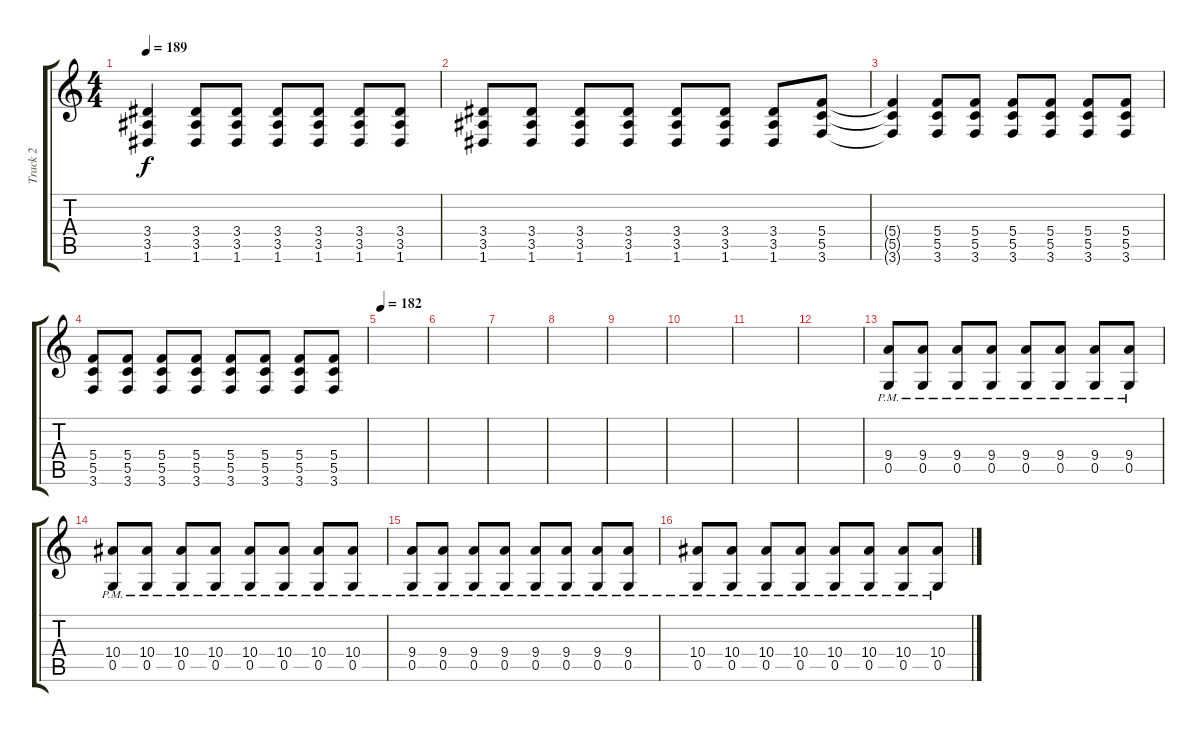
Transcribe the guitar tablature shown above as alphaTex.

\track ("Track 2" "Track 2") {instrument distortionguitar}
\staff {score tabs}
\tuning (D4 A3 F3 C3 G2 D2) {hide}
\ts (4 4)
\tempo 189
\clef g2
\ks c
(3.4{t} 3.5{t} 1.6{t}).4{dy f} (3.4 3.5 1.6).8 (3.4 3.5 1.6).8 (3.4 3.5 1.6).8 (3.4 3.5 1.6).8 (3.4 3.5 1.6).8 (3.4 3.5 1.6).8 |
(3.4 3.5 1.6).8 (3.4 3.5 1.6).8 (3.4 3.5 1.6).8 (3.4 3.5 1.6).8 (3.4 3.5 1.6).8 (3.4 3.5 1.6).8 (3.4 3.5 1.6).8 (5.4 5.5 3.6).8 |
(5.4{t} 5.5{t} 3.6{t}).4 (5.4 5.5 3.6).8 (5.4 5.5 3.6).8 (5.4 5.5 3.6).8 (5.4 5.5 3.6).8 (5.4 5.5 3.6).8 (5.4 5.5 3.6).8 |
(5.4 5.5 3.6).8 (5.4 5.5 3.6).8 (5.4 5.5 3.6).8 (5.4 5.5 3.6).8 (5.4 5.5 3.6).8 (5.4 5.5 3.6).8 (5.4 5.5 3.6).8 (5.4 5.5 3.6).8 |
\tempo 182
|
|
|
|
|
|
|
|
(9.4{pm} 0.5{pm}).8 (9.4{pm} 0.5{pm}).8 (9.4{pm} 0.5{pm}).8 (9.4{pm} 0.5{pm}).8 (9.4{pm} 0.5{pm}).8 (9.4{pm} 0.5{pm}).8 (9.4{pm} 0.5{pm}).8 (9.4{pm} 0.5{pm}).8 |
(10.4{pm} 0.5{pm}).8 (10.4{pm} 0.5{pm}).8 (10.4{pm} 0.5{pm}).8 (10.4{pm} 0.5{pm}).8 (10.4{pm} 0.5{pm}).8 (10.4{pm} 0.5{pm}).8 (10.4{pm} 0.5{pm}).8 (10.4{pm} 0.5{pm}).8 |
(9.4{pm} 0.5{pm}).8 (9.4{pm} 0.5{pm}).8 (9.4{pm} 0.5{pm}).8 (9.4{pm} 0.5{pm}).8 (9.4{pm} 0.5{pm}).8 (9.4{pm} 0.5{pm}).8 (9.4{pm} 0.5{pm}).8 (9.4{pm} 0.5{pm}).8 |
(10.4{pm} 0.5{pm}).8 (10.4{pm} 0.5{pm}).8 (10.4{pm} 0.5{pm}).8 (10.4{pm} 0.5{pm}).8 (10.4{pm} 0.5{pm}).8 (10.4{pm} 0.5{pm}).8 (10.4{pm} 0.5{pm}).8 (10.4{pm} 0.5{pm}).8
